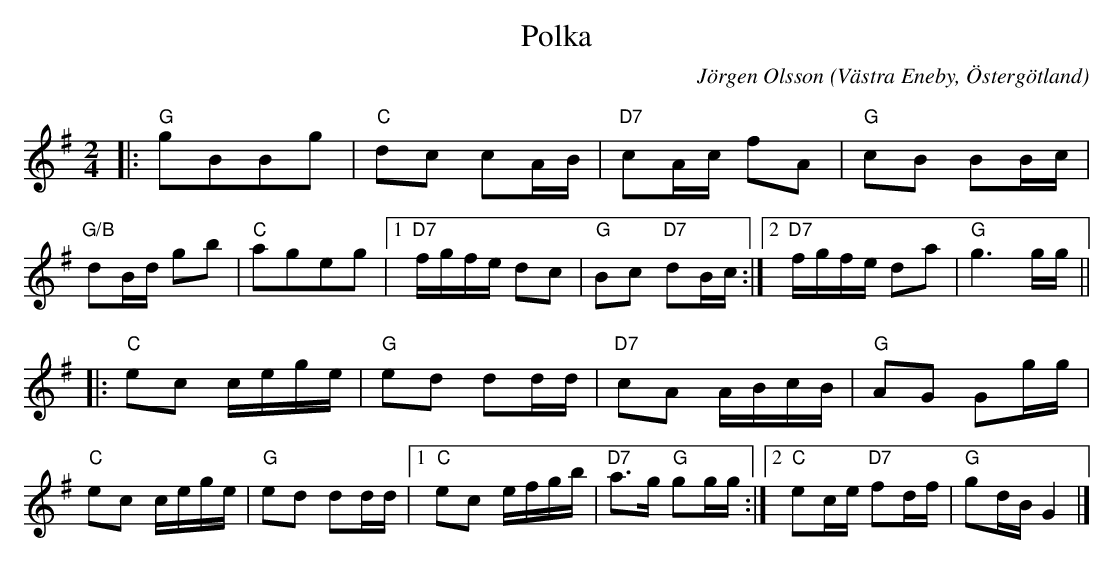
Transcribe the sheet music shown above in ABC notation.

X:1
T:Polka
C:Jörgen Olsson
O:Västra Eneby, Östergötland
Q:115
M:2/4
L:1/8
K:G
|:"G"gBBg|"C"dc cA/2B/2|"D7"cA/2c/2 fA|"G"cB BB/2c/2|
"G/B"dB/2d/2 gb|"C"ageg|1"D7"f/g/f/e/ dc|"G" Bc "D7"dB/2c/2 :|2"D7"f/g/f/e/ da|"G" g3 g/2g/2 ||
|:"C"ec c/2e/2g/2e/2 |"G"ed dd/2d/2|"D7"cA A/2B/2c/2B/2|"G"AG Gg/2g/2|
"C"ec c/2e/2g/2e/2 |"G"ed dd/2d/2|1"C"ec e/2f/2g/2b/2|"D7"a>g "G"gg/2g/2 :|2"C"ec/2e/2 "D7"fd/2f/2|"G"gd/2B/2 G2 |]
